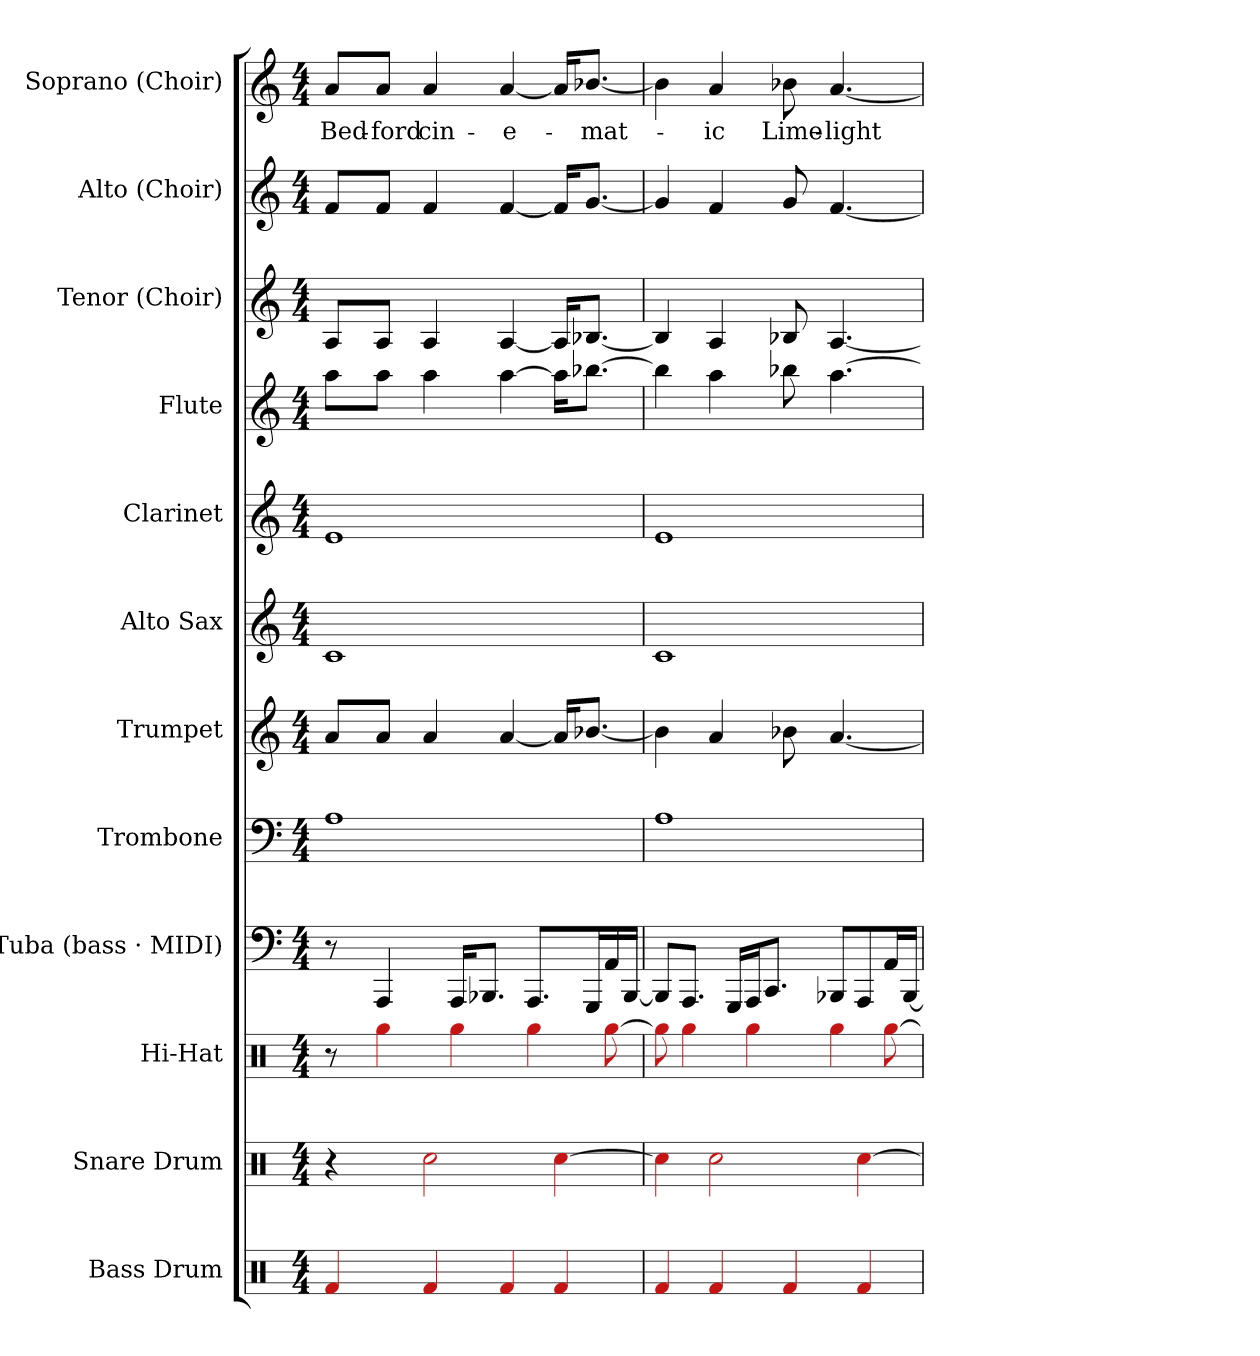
**kern	**kern	**kern	**kern	**kern	**kern	**kern	**kern	**kern	**kern	**kern	**kern	**text
*part12	*part11	*part10	*part9	*part8	*part7	*part6	*part5	*part4	*part3	*part2	*part1	*part1
*staff12	*staff11	*staff10	*staff9	*staff8	*staff7	*staff6	*staff5	*staff4	*staff3	*staff2	*staff1	*staff1
*I"Bass Drum	*I"Snare Drum	*I"Hi-Hat	*I"Tuba (bass · MIDI)	*I"Trombone	*I"Trumpet	*I"Alto Sax	*I"Clarinet	*I"Flute	*I"Tenor (Choir)	*I"Alto (Choir)	*I"Soprano (Choir)	*
*I'BD	*I'SD	*I'HH	*I'Tba	*I'Tbn	*I'Tpt	*I'Asx	*I'Cl	*I'Fl	*I'T	*I'A	*I'S	*
*clefX	*clefX	*clefX	*clefF4	*clefF4	*clefG2	*clefG2	*clefG2	*clefG2	*clefG2	*clefG2	*clefG2	*
*k[]	*k[]	*k[]	*k[]	*k[]	*k[]	*k[]	*k[]	*k[]	*k[]	*k[]	*k[]	*
*M4/4	*M4/4	*M4/4	*M4/4	*M4/4	*M4/4	*M4/4	*M4/4	*M4/4	*M4/4	*M4/4	*M4/4	*
*MM128	*MM128	*MM128	*MM128	*MM128	*MM128	*MM128	*MM128	*MM128	*MM128	*MM128	*MM128	*
=1	=1	=1	=1	=1	=1	=1	=1	=1	=1	=1	=1	=1
4f	4r	8r	8r	1A	8a/L	1c	1e	8aa\L	8A/L	8f/L	8a/L	Bed-
.	.	4gg	4AAA	.	8a/J	.	.	8aa\J	8A/J	8f/J	8a/J	-ford
4f	2cc	.	.	.	4a	.	.	4aa	4A	4f	4a	cin-
.	.	4gg	16AAA/KL	.	.	.	.	.	.	.	.	.
.	.	.	8.BBB-/J	.	.	.	.	.	.	.	.	.
4f	.	.	.	.	[4a	.	.	[4aa	[4A	[4f	[4a	-e-
.	.	4gg	8.AAA/L	.	.	.	.	.	.	.	.	.
4f	[4cc	.	.	.	16a/KL]	.	.	16aa\KL]	16A/KL]	16f/KL]	16a/KL]	.
.	.	.	16GGG/k	.	[8.b-/J	.	.	[8.bb-\J	[8.B-/J	[8.g/J	[8.b-/J	-mat-
.	.	[8gg	16AA/L	.	.	.	.	.	.	.	.	.
.	.	.	[16BBB-/JJ	.	.	.	.	.	.	.	.	.
=2	=2	=2	=2	=2	=2	=2	=2	=2	=2	=2	=2	=2
4f	4cc]	8gg]	8BBB-/L]	1A	4b-]	1c	1e	4bb-]	4B-]	4g]	4b-]	.
.	.	4gg	8.AAA/J	.	.	.	.	.	.	.	.	.
4f	2cc	.	.	.	4a	.	.	4aa	4A	4f	4a	-ic
.	.	.	16GGG/KL	.	.	.	.	.	.	.	.	.
.	.	4gg	16AAA/K	.	.	.	.	.	.	.	.	.
.	.	.	8.CC/J	.	.	.	.	.	.	.	.	.
4f	.	.	.	.	8b-	.	.	8bb-	8B-	8g	8b-	Lime-
.	.	4gg	8BBB-/L	.	[4.a	.	.	[4.aa	[4.A	[4.f	[4.a	-light
4f	[4cc	.	8AAA/	.	.	.	.	.	.	.	.	.
.	.	[8gg	16AA/L	.	.	.	.	.	.	.	.	.
.	.	.	[16BBB-/JJ	.	.	.	.	.	.	.	.	.
=	=	=	=	=	=	=	=	=	=	=	=	=
*-	*-	*-	*-	*-	*-	*-	*-	*-	*-	*-	*-	*-
